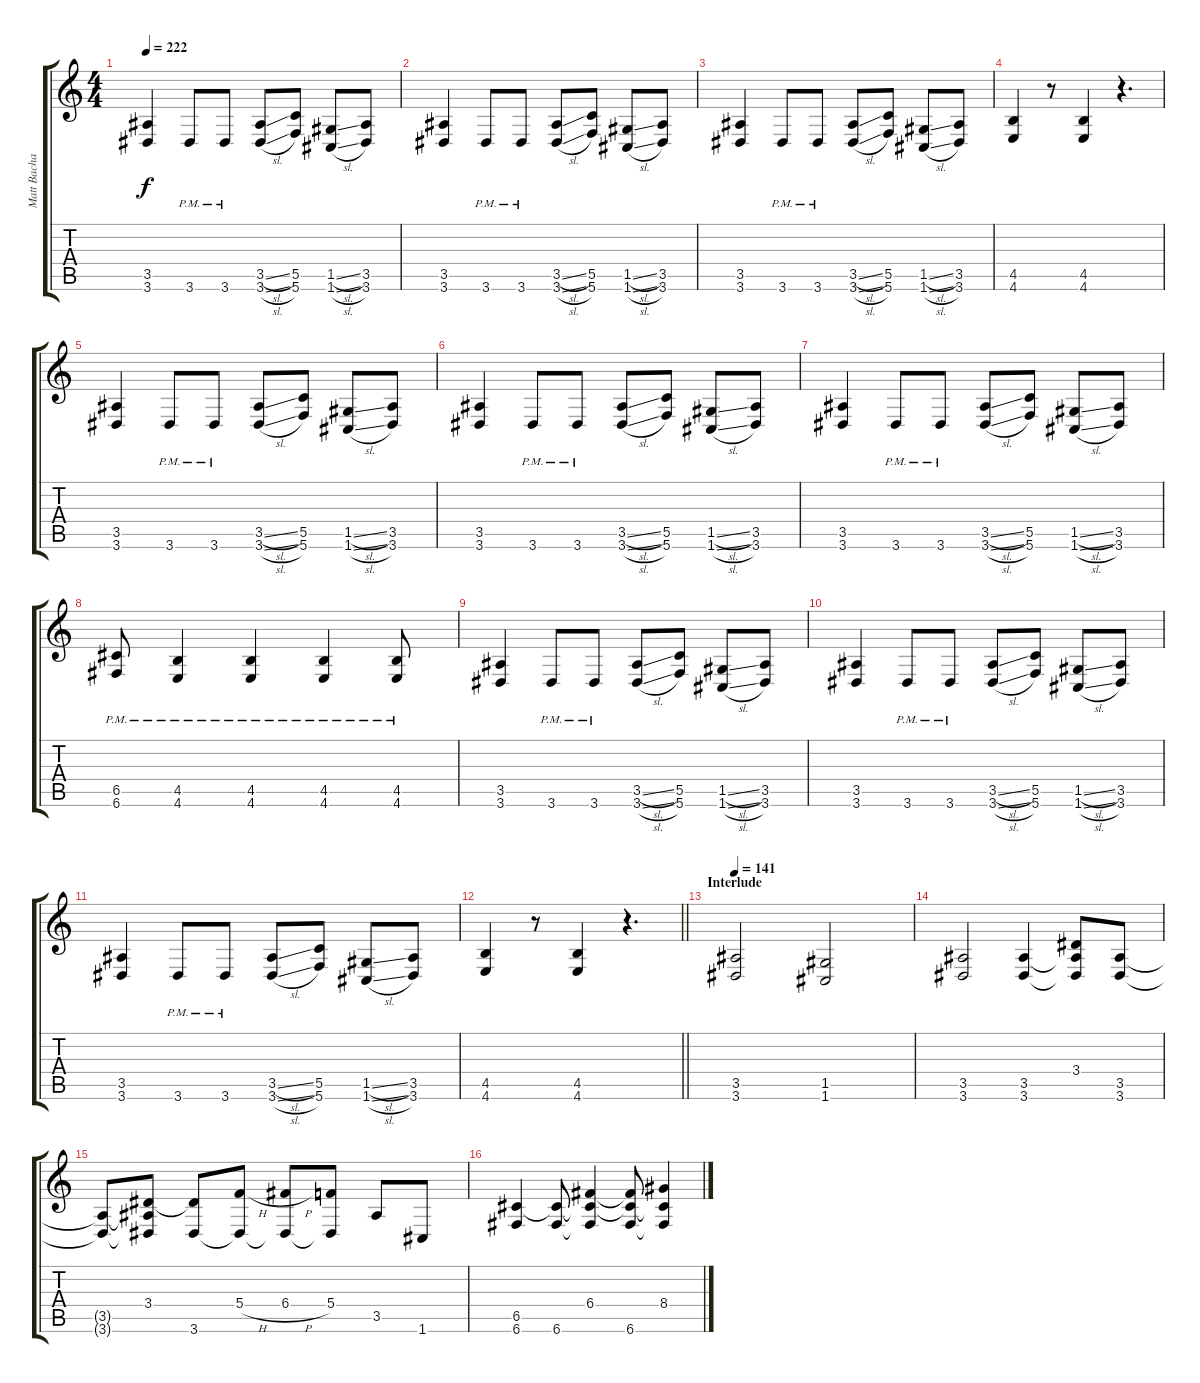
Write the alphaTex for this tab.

\track ("Matt Bachand" "Matt Bacha") {instrument distortionguitar}
\staff {score tabs}
\tuning (D4 A3 F3 C3 G2 C2) {hide}
\ts (4 4)
\tempo 222
\clef g2
\ks c
(3.5 3.6).4{dy f} 3.6{pm}.8 3.6{pm}.8 (3.5{sl} 3.6{sl}).8 (5.5 5.6).8 (1.5{sl} 1.6{sl}).8 (3.5 3.6).8 |
(3.5 3.6).4 3.6{pm}.8 3.6{pm}.8 (3.5{sl} 3.6{sl}).8 (5.5 5.6).8 (1.5{sl} 1.6{sl}).8 (3.5 3.6).8 |
(3.5 3.6).4 3.6{pm}.8 3.6{pm}.8 (3.5{sl} 3.6{sl}).8 (5.5 5.6).8 (1.5{sl} 1.6{sl}).8 (3.5 3.6).8 |
(4.5 4.6).4 r.8 (4.5 4.6).4 r.4{d} |
(3.5 3.6).4 3.6{pm}.8 3.6{pm}.8 (3.5{sl} 3.6{sl}).8 (5.5 5.6).8 (1.5{sl} 1.6{sl}).8 (3.5 3.6).8 |
(3.5 3.6).4 3.6{pm}.8 3.6{pm}.8 (3.5{sl} 3.6{sl}).8 (5.5 5.6).8 (1.5{sl} 1.6{sl}).8 (3.5 3.6).8 |
(3.5 3.6).4 3.6{pm}.8 3.6{pm}.8 (3.5{sl} 3.6{sl}).8 (5.5 5.6).8 (1.5{sl} 1.6{sl}).8 (3.5 3.6).8 |
(6.5{pm} 6.6{pm}).8 (4.5{pm} 4.6{pm}).4 (4.5{pm} 4.6{pm}).4 (4.5{pm} 4.6{pm}).4 (4.5{pm} 4.6{pm}).8 |
(3.5 3.6).4 3.6{pm}.8 3.6{pm}.8 (3.5{sl} 3.6{sl}).8 (5.5 5.6).8 (1.5{sl} 1.6{sl}).8 (3.5 3.6).8 |
(3.5 3.6).4 3.6{pm}.8 3.6{pm}.8 (3.5{sl} 3.6{sl}).8 (5.5 5.6).8 (1.5{sl} 1.6{sl}).8 (3.5 3.6).8 |
(3.5 3.6).4 3.6{pm}.8 3.6{pm}.8 (3.5{sl} 3.6{sl}).8 (5.5 5.6).8 (1.5{sl} 1.6{sl}).8 (3.5 3.6).8 |
\barLineRight lightlight
(4.5 4.6).4 r.8 (4.5 4.6).4 r.4{d} |
\section ("" "Interlude")
\tempo 141
(3.5 3.6).2 (1.5 1.6).2 |
(3.5 3.6).2 (3.5 3.6).4 (3.4 3.5{t} 3.6{t}).8 (3.5 3.6).8 |
(3.5{t} 3.6{t}).8 (3.4 3.5{t} 3.6{t}).8 (3.4{t} 3.6).8 (5.4{h} 3.6{t}).8 (6.4{h} 3.6{t}).8 (5.4 3.6{t}).8 3.5.8 1.6.8 |
(6.5 6.6).4 (6.5{t} 6.6).8 (6.4 6.5{t} 6.6{t}).4 (6.4{t} 6.5{t} 6.6).8 (8.4 6.5{t} 6.6{t}).4
